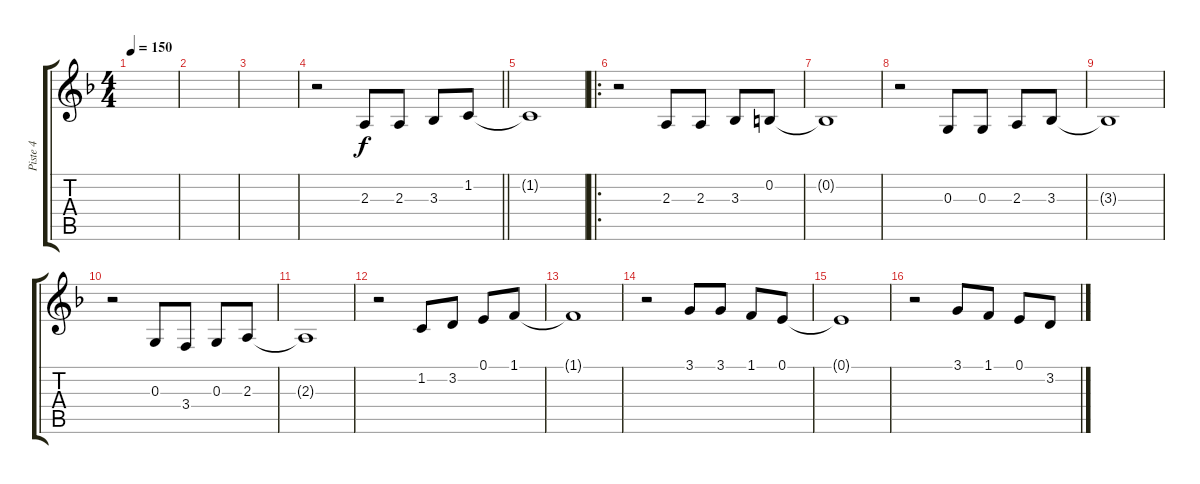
\track ("Piste 4" "Piste 4") {instrument tangoaccordion}
\staff {score tabs}
\tuning (E4 B3 G3 D3 A2 E2) {hide}
\ts (4 4)
\tempo 150
\clef g2
\ks f
|
|
|
\barLineRight lightlight
r.2 2.3.8 2.3.8 3.3.8 1.2.8 |
1.2{t}.1 |
\ro
r.2 2.3.8 2.3.8 3.3.8 0.2.8 |
0.2{t}.1 |
r.2 0.3.8 0.3.8 2.3.8 3.3.8 |
3.3{t}.1 |
r.2 0.3.8 3.4.8 0.3.8 2.3.8 |
2.3{t}.1 |
r.2 1.2.8 3.2.8 0.1.8 1.1.8 |
1.1{t}.1 |
r.2 3.1.8 3.1.8 1.1.8 0.1.8 |
0.1{t}.1 |
r.2 3.1.8 1.1.8 0.1.8 3.2.8
